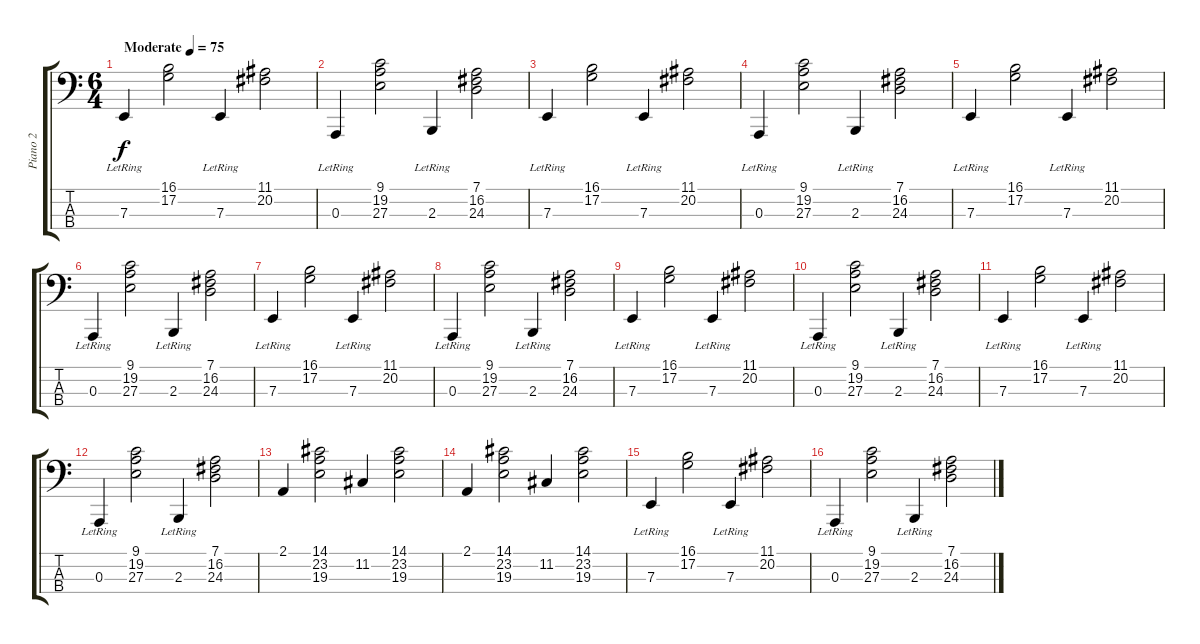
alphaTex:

\track ("Piano 2" "Piano 2") {instrument acousticgrandpiano}
\staff {score tabs}
\tuning (G2 D2 A1 E1) {hide}
\ts (6 4)
\tempo (75 "Moderate")
\clef f4
\ks c
7.3{lr}.4{dy f instrument acousticgrandpiano} (16.1 17.2).2 7.3{lr}.4 (11.1 20.2).2 |
0.3{lr}.4 (9.1 19.2 27.3).2 2.3{lr}.4 (7.1 16.2 24.3).2 |
7.3{lr}.4 (16.1 17.2).2 7.3{lr}.4 (11.1 20.2).2 |
0.3{lr}.4 (9.1 19.2 27.3).2 2.3{lr}.4 (7.1 16.2 24.3).2 |
7.3{lr}.4 (16.1 17.2).2 7.3{lr}.4 (11.1 20.2).2 |
0.3{lr}.4 (9.1 19.2 27.3).2 2.3{lr}.4 (7.1 16.2 24.3).2 |
7.3{lr}.4 (16.1 17.2).2 7.3{lr}.4 (11.1 20.2).2 |
0.3{lr}.4 (9.1 19.2 27.3).2 2.3{lr}.4 (7.1 16.2 24.3).2 |
7.3{lr}.4 (16.1 17.2).2 7.3{lr}.4 (11.1 20.2).2 |
0.3{lr}.4 (9.1 19.2 27.3).2 2.3{lr}.4 (7.1 16.2 24.3).2 |
7.3{lr}.4 (16.1 17.2).2 7.3{lr}.4 (11.1 20.2).2 |
0.3{lr}.4 (9.1 19.2 27.3).2 2.3{lr}.4 (7.1 16.2 24.3).2 |
2.1.4 (14.1 23.2 19.3).2 11.2.4 (14.1 23.2 19.3).2 |
2.1.4 (14.1 23.2 19.3).2 11.2.4 (14.1 23.2 19.3).2 |
7.3{lr}.4 (16.1 17.2).2 7.3{lr}.4 (11.1 20.2).2 |
0.3{lr}.4 (9.1 19.2 27.3).2 2.3{lr}.4 (7.1 16.2 24.3).2
